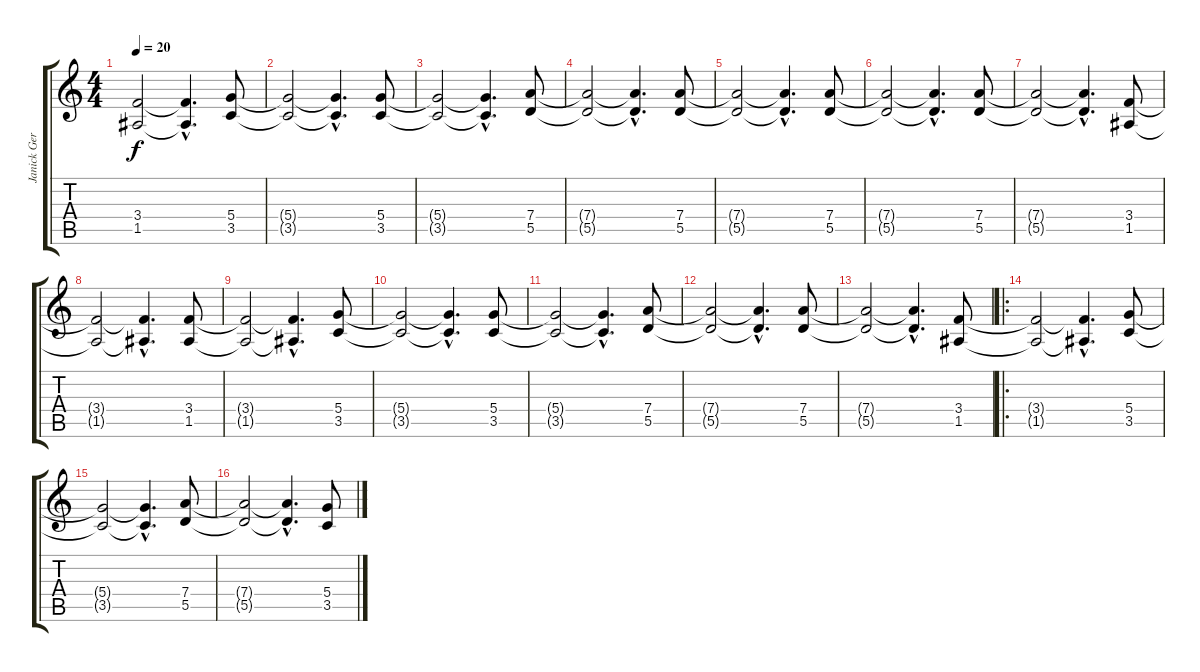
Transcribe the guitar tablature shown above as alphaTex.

\track ("Janick Gers" "Janick Ger") {instrument overdrivenguitar}
\staff {score tabs}
\tuning (E4 B3 G3 D3 A2 E2) {hide}
\ts (4 4)
\tempo 20
\clef g2
\ks c
(3.4{t} 1.5{t}).2{dy f} (3.4{hac t} 1.5{hac t}).4{d} (5.4 3.5).8 |
(5.4{t} 3.5{t}).2 (5.4{hac t} 3.5{hac t}).4{d} (5.4 3.5).8 |
(5.4{t} 3.5{t}).2 (5.4{hac t} 3.5{hac t}).4{d} (7.4 5.5).8 |
(7.4{t} 5.5{t}).2 (7.4{hac t} 5.5{hac t}).4{d} (7.4 5.5).8 |
(7.4{t} 5.5{t}).2 (7.4{hac t} 5.5{hac t}).4{d} (7.4 5.5).8 |
(7.4{t} 5.5{t}).2 (7.4{hac t} 5.5{hac t}).4{d} (7.4 5.5).8 |
(7.4{t} 5.5{t}).2 (7.4{hac t} 5.5{hac t}).4{d} (3.4 1.5).8 |
(3.4{t} 1.5{t}).2 (3.4{hac t} 1.5{hac t}).4{d} (3.4 1.5).8 |
(3.4{t} 1.5{t}).2 (3.4{hac t} 1.5{hac t}).4{d} (5.4 3.5).8 |
(5.4{t} 3.5{t}).2 (5.4{hac t} 3.5{hac t}).4{d} (5.4 3.5).8 |
(5.4{t} 3.5{t}).2 (5.4{hac t} 3.5{hac t}).4{d} (7.4 5.5).8 |
(7.4{t} 5.5{t}).2 (7.4{hac t} 5.5{hac t}).4{d} (7.4 5.5).8 |
(7.4{t} 5.5{t}).2 (7.4{hac t} 5.5{hac t}).4{d} (3.4 1.5).8 |
\ro
(3.4{t} 1.5{t}).2 (3.4{hac t} 1.5{hac t}).4{d} (5.4 3.5).8 |
(5.4{t} 3.5{t}).2 (5.4{hac t} 3.5{hac t}).4{d} (7.4 5.5).8 |
(7.4{t} 5.5{t}).2 (7.4{hac t} 5.5{hac t}).4{d} (5.4 3.5).8
